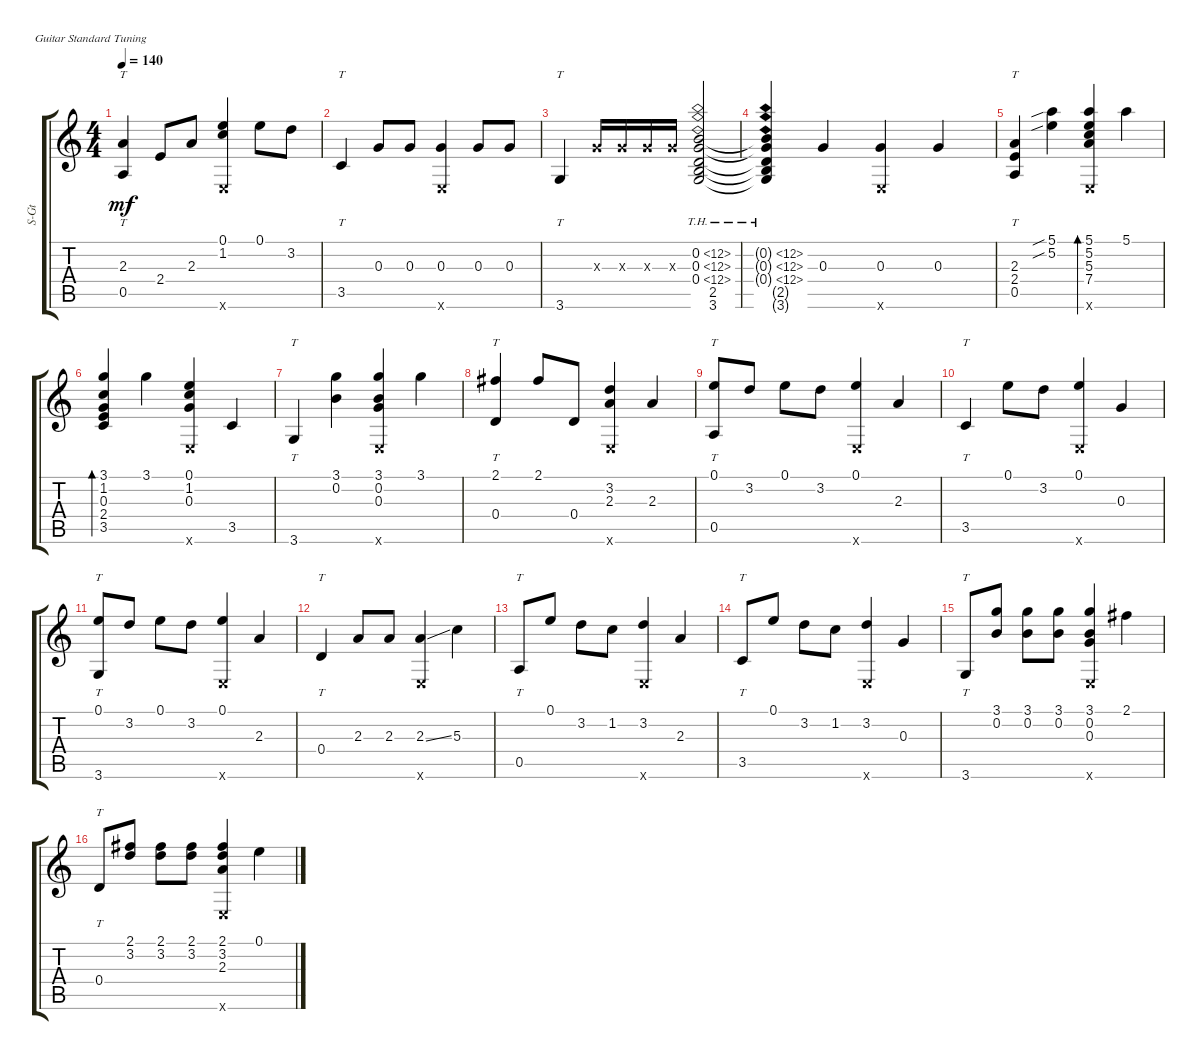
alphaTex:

\defaultSystemsLayout 4
\bracketExtendMode groupsimilarinstruments
\otherSystemsTrackNameOrientation horizontal
\track ("Steel Guitar" "S-Gt") {instrument acousticguitarsteel}
\staff {score tabs}
\tuning (E4 B3 G3 D3 A2 E2)
\ts (4 4)
\tempo 140
\clef g2
\ks c
(0.5 2.3).4{tt dy mf beam Up} 2.4.8{beam Up} 2.3.8{beam Up} (1.2 0.1 0.6{x}).4{beam Up} 0.1.8{beam Down} 3.2.8{beam Down} |
3.5.4{tt beam Up} 0.3.8{beam Up} 0.3.8{beam Up} (0.3 0.6{x}).4{beam Up} 0.3.8{beam Up} 0.3.8{beam Up} |
3.6.4{tt beam Up} 0.3{x}.16{beam Up} 0.3{x}.16{beam Up} 0.3{x}.16{beam Up} 0.3{x}.16{beam Up} (3.6 2.5 0.4{th 12} 0.3{th 12} 0.2{th 12}).2{beam Up} |
(3.6{t} 2.5{t} 0.4{th 12 t} 0.3{th 12 t} 0.2{th 12 t}).4{beam Up} 0.3.4{beam Up} (0.3 0.6{x}).4{beam Up} 0.3.4{beam Up} |
(0.5 2.4 2.3).4{tt beam Up} (5.1{sib} 5.2{sib}).4{beam Down} (5.1 5.2 5.3 7.4 0.6{x}).4{bd 118 beam Up} 5.1.4{beam Down} |
(3.1 1.2 0.3 2.4 3.5).4{bd 116 beam Up} 3.1.4{beam Down} (0.1 1.2 0.3 0.6{x}).4{beam Up} 3.5.4{beam Up} |
3.6.4{tt beam Up} (3.1 0.2).4{beam Down} (0.2 0.3 3.1 0.6{x}).4{beam Up} 3.1.4{beam Down} |
(2.1{acc #} 0.4).4{tt beam Up} 2.1{acc #}.8{beam Up} 0.4.8{beam Up} (2.3 3.2 0.6{x}).4{beam Up} 2.3.4{beam Up} |
(0.5 0.1).8{tt beam Up} 3.2.8{beam Up} 0.1.8{beam Down} 3.2.8{beam Down} (0.1 0.6{x}).4{beam Up} 2.3.4{beam Up} |
3.5.4{tt beam Up} 0.1.8{beam Down} 3.2.8{beam Down} (0.1 0.6{x}).4{beam Up} 0.3.4{beam Up} |
(0.1 3.6).8{tt beam Up} 3.2.8{beam Up} 0.1.8{beam Down} 3.2.8{beam Down} (0.1 0.6{x}).4{beam Up} 2.3.4{beam Up} |
0.4.4{tt beam Up} 2.3.8{beam Up} 2.3.8{beam Up} (2.3{ss} 0.6{x}).4{beam Up} 5.3.4{beam Down} |
0.5.8{tt beam Up} 0.1.8{beam Up} 3.2.8{beam Down} 1.2.8{beam Down} (3.2 0.6{x}).4{beam Up} 2.3.4{beam Up} |
3.5.8{tt beam Up} 0.1.8{beam Up} 3.2.8{beam Down} 1.2.8{beam Down} (3.2 0.6{x}).4{beam Up} 0.3.4{beam Up} |
3.6.8{tt beam Up} (3.1 0.2).8{beam Up} (3.1 0.2).8{beam Down} (3.1 0.2).8{beam Down} (3.1 0.2 0.3 0.6{x}).4{beam Up} 2.1{acc #}.4{beam Down} |
0.4.8{tt beam Up} (3.2 2.1{acc #}).8{beam Up} (3.2 2.1{acc #}).8{beam Down} (3.2 2.1{acc #}).8{beam Down} (3.2 2.1{acc #} 2.3 0.6{x}).4{beam Up} 0.1.4{beam Down}
